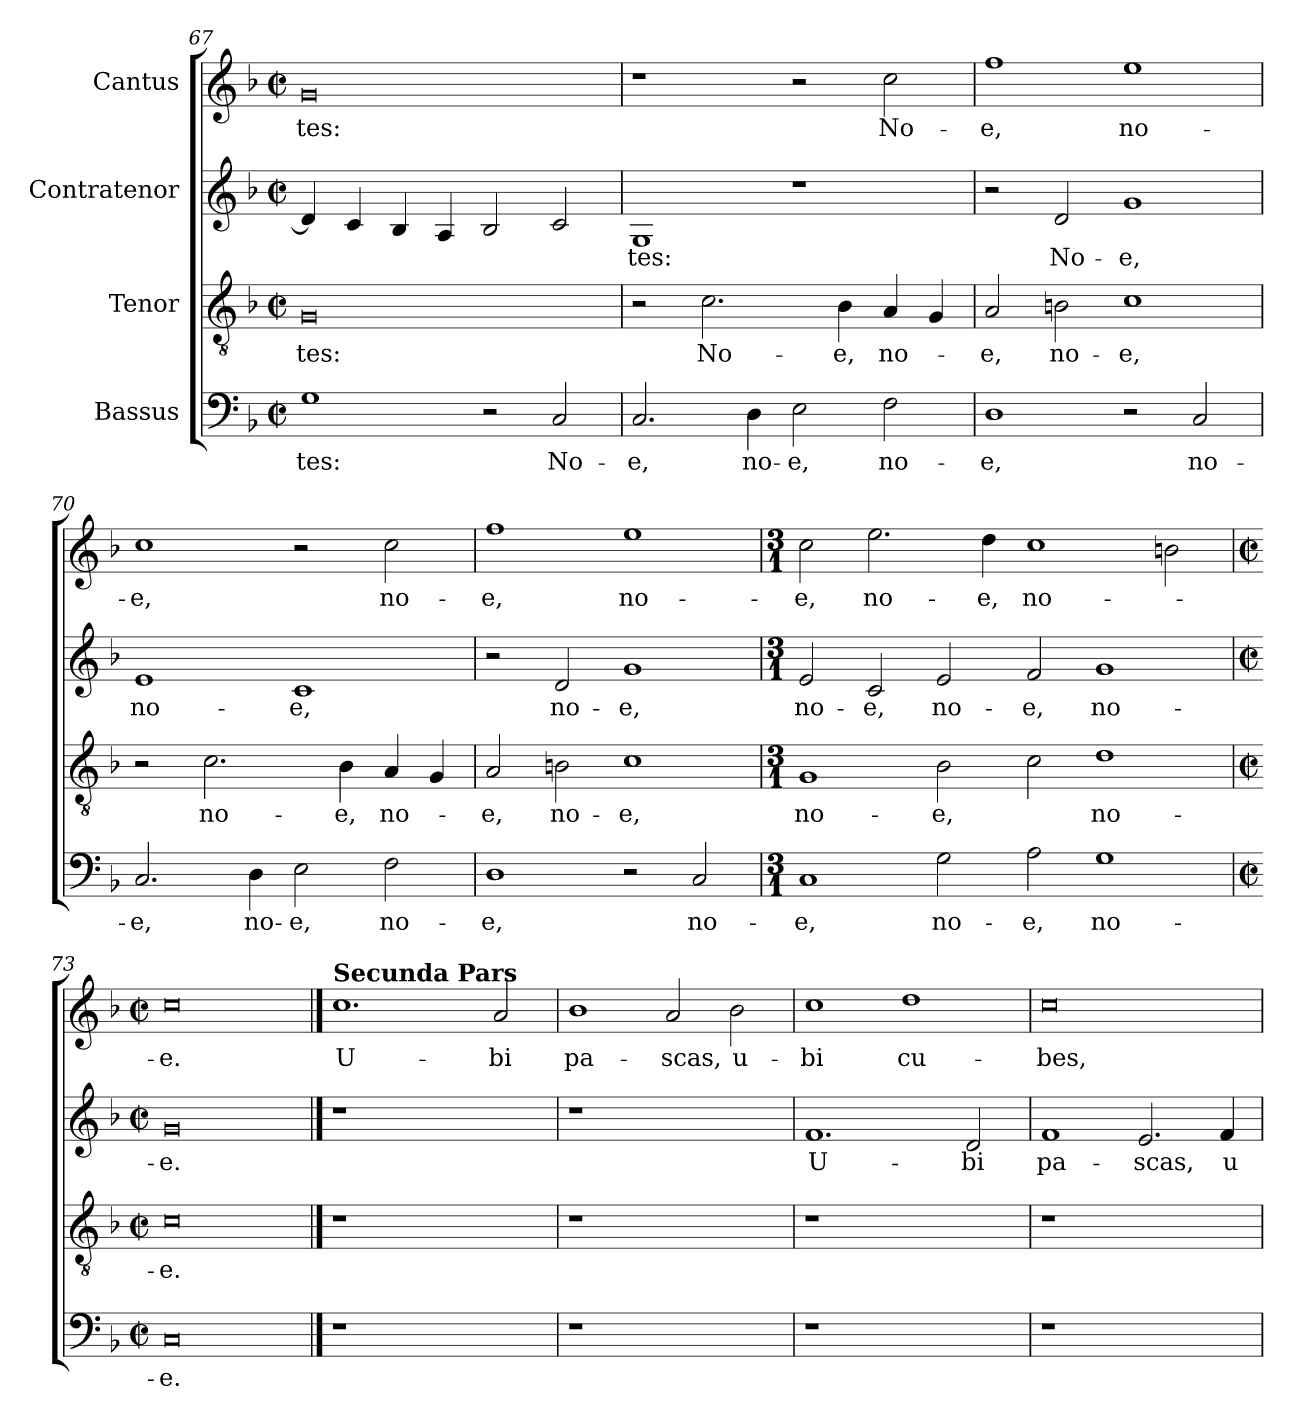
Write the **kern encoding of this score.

**kern	**text	**kern	**text	**kern	**text	**kern	**text
*part4	*part4	*part3	*part3	*part2	*part2	*part1	*part1
*staff4	*staff4	*staff3	*staff3	*staff2	*staff2	*staff1	*staff1
*I"Bassus	*	*I"Tenor	*	*I"Contratenor	*	*I"Cantus	*
*clefF4	*	*clefGv2	*	*clefG2	*	*clefG2	*
*k[b-]	*	*k[b-]	*	*k[b-]	*	*k[b-]	*
*F:	*	*F:	*	*F:	*	*F:	*
*M2/2	*	*M2/2	*	*M2/2	*	*M2/2	*
*met(c|)	*	*met(c|)	*	*met(c|)	*	*met(c|)	*
=67	=67	=67	=67	=67	=67	=67	=67
1G	-tes:	0G	-tes:	4d/]	.	0g	-tes:
.	.	.	.	4c/	.	.	.
.	.	.	.	4B-/	.	.	.
.	.	.	.	4A/	.	.	.
2r	.	.	.	2B-/	.	.	.
2C/	No-	.	.	2c/	.	.	.
!!LO:LB:g=z
=68	=68	=68	=68	=68	=68	=68	=68
2.C/	-e,	2r	.	1G	-tes:	1r	.
.	.	2.c\	No-	.	.	.	.
4D\	no-	.	.	.	.	.	.
2E\	-e,	.	.	1r	.	2r	.
.	.	4B-\	-e,	.	.	.	.
2F\	no-	4A/	no-	.	.	2cc\	No-
.	.	4G/	.	.	.	.	.
=69	=69	=69	=69	=69	=69	=69	=69
1D	-e,	2A/	-e,	2r	.	1ff	-e,
.	.	2Bn\	no-	2d/	No-	.	.
2r	.	1c	-e,	1g	-e,	1ee	no-
2C/	no-	.	.	.	.	.	.
=70	=70	=70	=70	=70	=70	=70	=70
2.C/	-e,	2r	.	1e	no-	1cc	-e,
.	.	2.c\	no-	.	.	.	.
4D\	no-	.	.	.	.	.	.
2E\	-e,	.	.	1c	-e,	2r	.
.	.	4B-\	-e,	.	.	.	.
2F\	no-	4A/	no-	.	.	2cc\	no-
.	.	4G/	.	.	.	.	.
=71	=71	=71	=71	=71	=71	=71	=71
1D	-e,	2A/	-e,	2r	.	1ff	-e,
.	.	2Bn\	no-	2d/	no-	.	.
2r	.	1c	-e,	1g	-e,	1ee	no-
2C/	no-	.	.	.	.	.	.
=72	=72	=72	=72	=72	=72	=72	=72
*M3/1	*	*M3/1	*	*M3/1	*	*M3/1	*
1C	-e,	1G	no-	2e/	no-	2cc\	-e,
.	.	.	.	2c/	-e,	2.ee\	no-
2G\	no-	2B-\	-e,	2e/	no-	.	.
.	.	.	.	.	.	4dd\	-e,
2A\	-e,	2c\	.	2f/	-e,	1cc	no-
1G	no-	1d	no-	1g	no-	.	.
.	.	.	.	.	.	2bn\	.
=73	=73	=73	=73	=73	=73	=73	=73
*M2/2	*	*M2/2	*	*M2/2	*	*M2/2	*
*met(c|)	*	*met(c|)	*	*met(c|)	*	*met(c|)	*
0C	-e.	0c	-e.	0g	-e.	0cc	-e.
!!LO:LB:g=z
==74	==74	==74	==74	==74	==74	==74	==74
!	!	!	!	!	!	!LO:TX:a:B:t=Secunda Pars	!
1r	.	1r	.	1r	.	1.cc	U-
1ryy	.	1ryy	.	1ryy	.	.	.
.	.	.	.	.	.	2a/	-bi
=75	=75	=75	=75	=75	=75	=75	=75
1r	.	1r	.	1r	.	1b-	pa-
1ryy	.	1ryy	.	1ryy	.	2a/	-scas,
.	.	.	.	.	.	2b-\	u-
=76	=76	=76	=76	=76	=76	=76	=76
1r	.	1r	.	1.f	U-	1cc	-bi
1ryy	.	1ryy	.	.	.	1dd	cu-
.	.	.	.	2d/	-bi	.	.
=77	=77	=77	=77	=77	=77	=77	=77
1r	.	1r	.	1f	pa-	0cc	-bes,
1ryy	.	1ryy	.	2.e/	-scas,	.	.
.	.	.	.	4f/	u-	.	.
=	=	=	=	=	=	=	=
*-	*-	*-	*-	*-	*-	*-	*-
